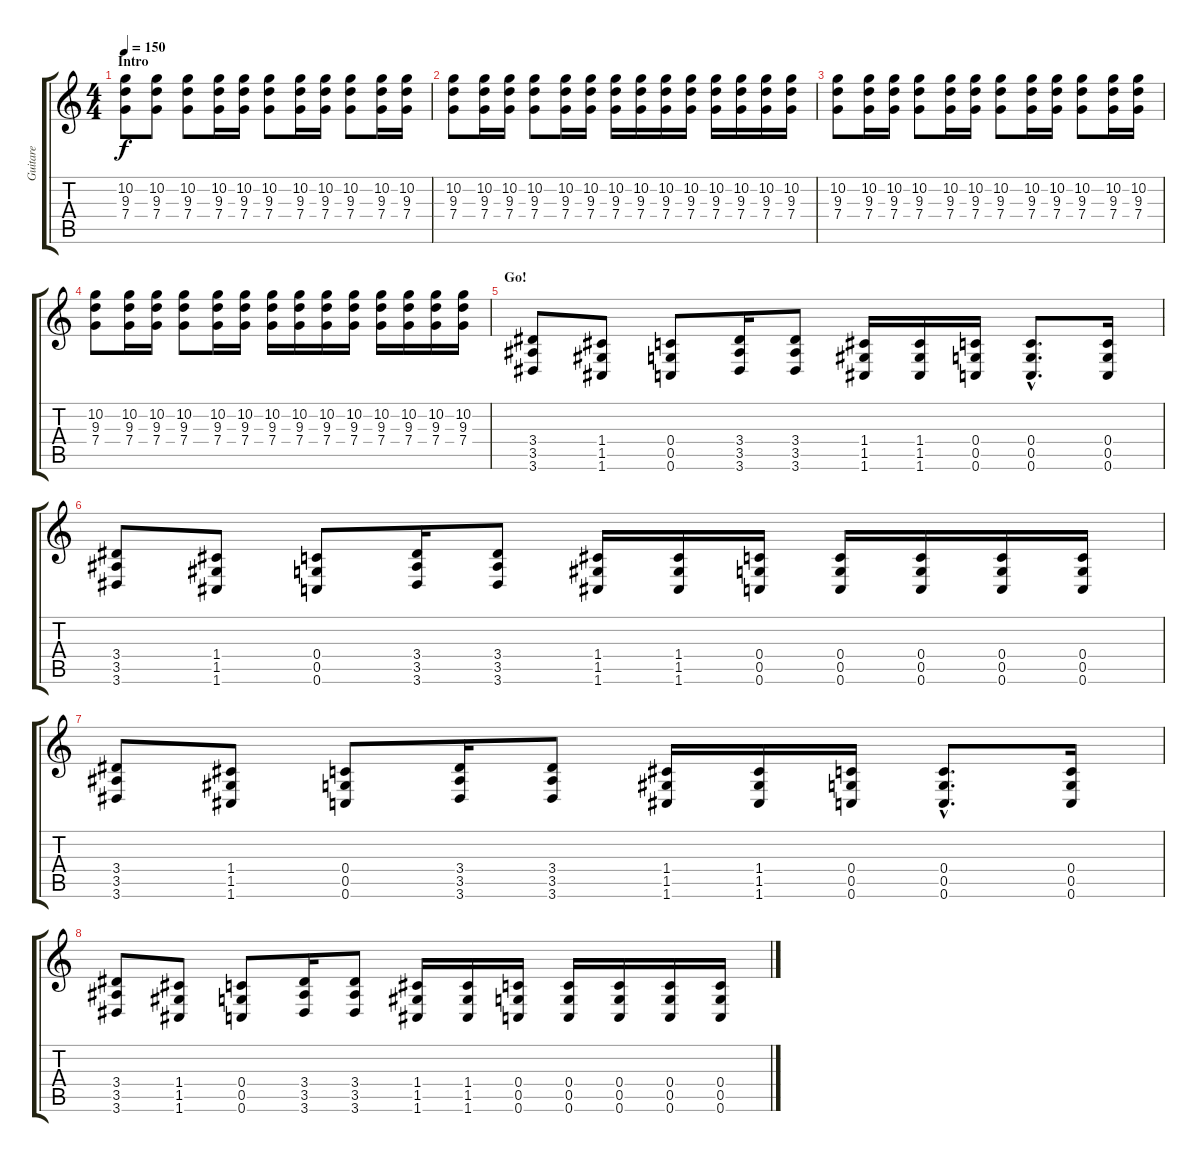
\track ("Guitare" "Guitare") {instrument overdrivenguitar}
\staff {score tabs}
\tuning (D4 A3 F3 C3 G2 C2) {hide}
\ts (4 4)
\section ("" "Intro")
\tempo 150
\clef g2
\ks c
(10.2 9.3 7.4).8{dy f instrument overdrivenguitar} (10.2 9.3 7.4).8 (10.2 9.3 7.4).8 (10.2 9.3 7.4).16 (10.2 9.3 7.4).16 (10.2 9.3 7.4).8 (10.2 9.3 7.4).16 (10.2 9.3 7.4).16 (10.2 9.3 7.4).8 (10.2 9.3 7.4).16 (10.2 9.3 7.4).16 |
(10.2 9.3 7.4).8 (10.2 9.3 7.4).16 (10.2 9.3 7.4).16 (10.2 9.3 7.4).8 (10.2 9.3 7.4).16 (10.2 9.3 7.4).16 (10.2 9.3 7.4).16 (10.2 9.3 7.4).16 (10.2 9.3 7.4).16 (10.2 9.3 7.4).16 (10.2 9.3 7.4).16 (10.2 9.3 7.4).16 (10.2 9.3 7.4).16 (10.2 9.3 7.4).16 |
(10.2 9.3 7.4).8 (10.2 9.3 7.4).16 (10.2 9.3 7.4).16 (10.2 9.3 7.4).8 (10.2 9.3 7.4).16 (10.2 9.3 7.4).16 (10.2 9.3 7.4).8 (10.2 9.3 7.4).16 (10.2 9.3 7.4).16 (10.2 9.3 7.4).8 (10.2 9.3 7.4).16 (10.2 9.3 7.4).16 |
(10.2 9.3 7.4).8 (10.2 9.3 7.4).16 (10.2 9.3 7.4).16 (10.2 9.3 7.4).8 (10.2 9.3 7.4).16 (10.2 9.3 7.4).16 (10.2 9.3 7.4).16 (10.2 9.3 7.4).16 (10.2 9.3 7.4).16 (10.2 9.3 7.4).16 (10.2 9.3 7.4).16 (10.2 9.3 7.4).16 (10.2 9.3 7.4).16 (10.2 9.3 7.4).16 |
\section ("" "Go!")
(3.4 3.5 3.6).8 (1.4 1.5 1.6).8 (0.4 0.5 0.6).8 (3.4 3.5 3.6).16 (3.4 3.5 3.6).8 (1.4 1.5 1.6).16 (1.4 1.5 1.6).16 (0.4 0.5 0.6).16 (0.4{hac} 0.5{hac} 0.6{hac}).8{d} (0.4 0.5 0.6).16 |
(3.4 3.5 3.6).8 (1.4 1.5 1.6).8 (0.4 0.5 0.6).8 (3.4 3.5 3.6).16 (3.4 3.5 3.6).8 (1.4 1.5 1.6).16 (1.4 1.5 1.6).16 (0.4 0.5 0.6).16 (0.4 0.5 0.6).16 (0.4 0.5 0.6).16 (0.4 0.5 0.6).16 (0.4 0.5 0.6).16 |
(3.4 3.5 3.6).8 (1.4 1.5 1.6).8 (0.4 0.5 0.6).8 (3.4 3.5 3.6).16 (3.4 3.5 3.6).8 (1.4 1.5 1.6).16 (1.4 1.5 1.6).16 (0.4 0.5 0.6).16 (0.4{hac} 0.5{hac} 0.6{hac}).8{d} (0.4 0.5 0.6).16 |
(3.4 3.5 3.6).8 (1.4 1.5 1.6).8 (0.4 0.5 0.6).8 (3.4 3.5 3.6).16 (3.4 3.5 3.6).8 (1.4 1.5 1.6).16 (1.4 1.5 1.6).16 (0.4 0.5 0.6).16 (0.4 0.5 0.6).16 (0.4 0.5 0.6).16 (0.4 0.5 0.6).16 (0.4 0.5 0.6).16
